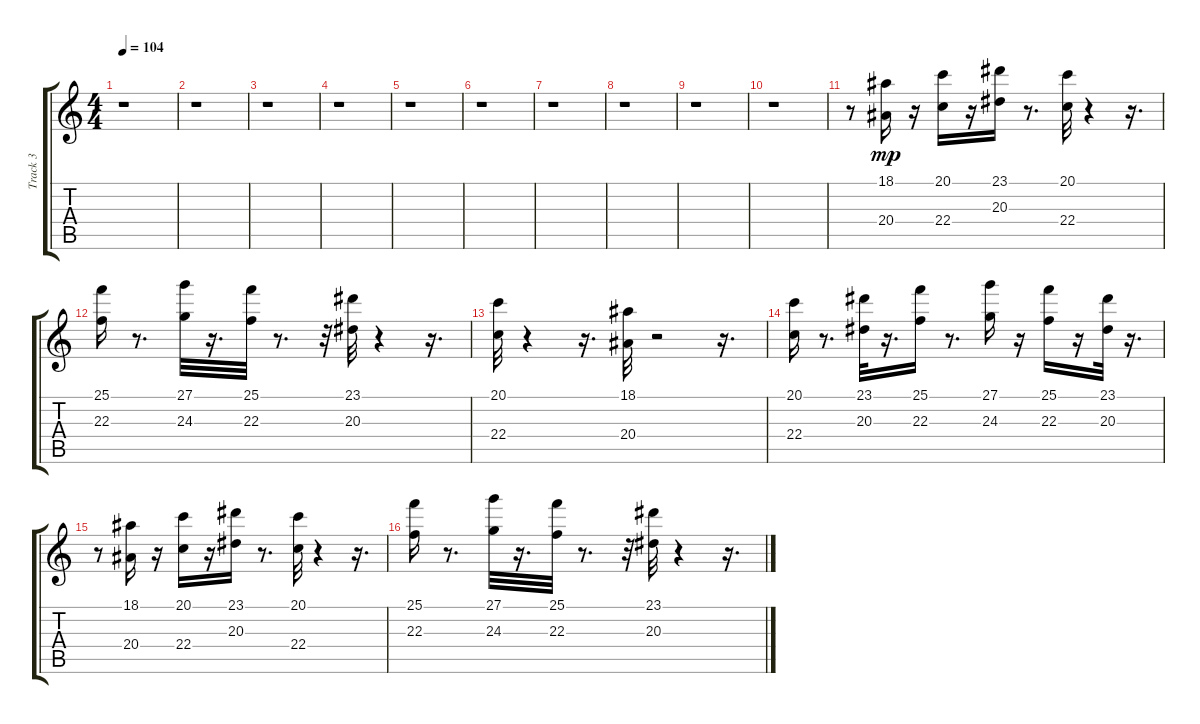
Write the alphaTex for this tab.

\track ("Track 3" "Track 3") {instrument musicbox}
\staff {score tabs}
\tuning (E4 B3 G3 D3 A2 E2) {hide}
\ts (4 4)
\tempo 104
\clef g2
\ks c
r.1{dy mp} |
r.1 |
r.1 |
r.1 |
r.1 |
r.1 |
r.1 |
r.1 |
r.1 |
r.1 |
r.8 (18.1 20.4).16 r.16 (20.1 22.4).16 r.16 (23.1 20.3).16 r.8{d} (20.1 22.4).32 r.4 r.16{d} |
(25.1 22.3).16 r.8{d} (27.1 24.3).32 r.16{d} (25.1 22.3).32 r.8{d} r.32 (23.1 20.3).32 r.4 r.16{d} |
(20.1 22.4).32 r.4 r.16{d} (18.1 20.4).32 r.2 r.16{d} |
(20.1 22.4).16 r.8{d} (23.1 20.3).32 r.16{d} (25.1 22.3).16 r.8{d} (27.1 24.3).16 r.16 (25.1 22.3).16 r.16 (23.1 20.3).32 r.16{d} |
r.8 (18.1 20.4).16 r.16 (20.1 22.4).16 r.16 (23.1 20.3).16 r.8{d} (20.1 22.4).32 r.4 r.16{d} |
(25.1 22.3).16 r.8{d} (27.1 24.3).32 r.16{d} (25.1 22.3).32 r.8{d} r.32 (23.1 20.3).32 r.4 r.16{d}
